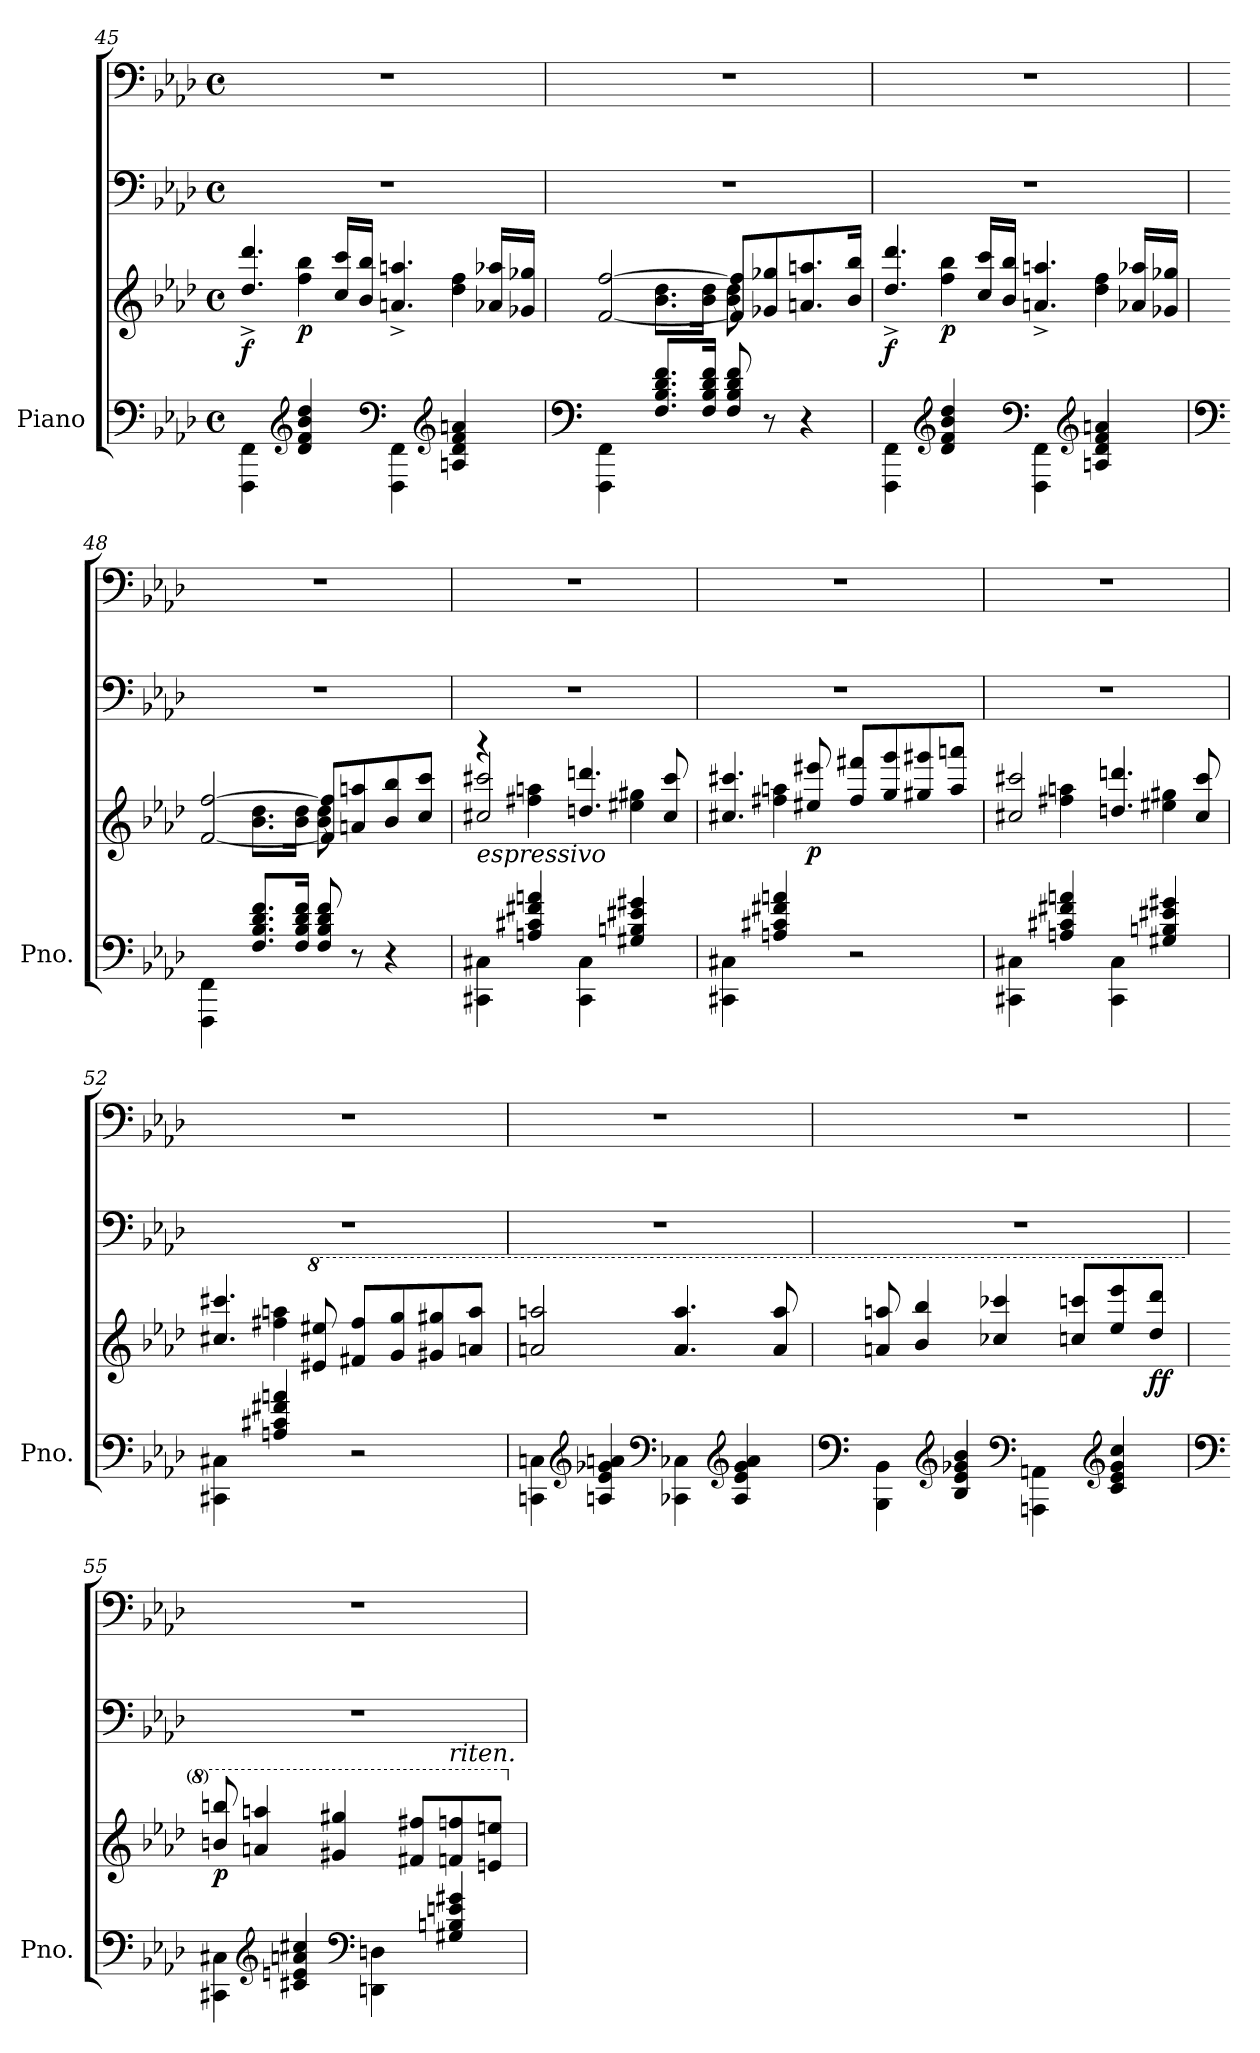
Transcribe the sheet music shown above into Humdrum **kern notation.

**kern	**kern	**kern	**kern	**dynam
*part1	*part1	*part1	*part1	*part1
*staff4	*staff3	*staff2	*staff1	*staff1/2/3/4
*I"Piano	*	*	*	*
*I'Pno.	*	*	*	*
*clefF4	*clefG2	*clefF4	*clefF4	*
*k[b-e-a-d-]	*k[b-e-a-d-]	*k[b-e-a-d-]	*k[b-e-a-d-]	*
*M4/4	*M4/4	*M4/4	*M4/4	*
*met(c)	*met(c)	*met(c)	*met(c)	*
*MM60	*MM60	*MM60	*MM60	*
=45	=45	=45	=45	=45
*	*^	*	*	*
!	!	!	!	!	!LO:DY:b=3
4FFF\ 4FF\	4rgyy	4.dd-/^ 4.ddd-/^	1r	1r	f
*clefG2	*	*	*	*	*
!	!	!	!	!	!LO:DY:b=3
4d-/ 4f/ 4b-/ 4dd-/	4ff\ 4bb-\	.	.	.	p
.	.	16cc/ 16ccc/LL	.	.	.
.	.	16b-/ 16bb-/JJ	.	.	.
*clefF4	*	*	*	*	*
4FFF\ 4FF\	4ryy	4.an/^ 4.aan/^	.	.	.
*clefG2	*	*	*	*	*
4An/ 4d-/ 4f/ 4an/	4dd-\ 4ff\	.	.	.	.
.	.	16a-X/ 16aa-X/LL	.	.	.
.	.	16g-X/ 16gg-X/JJ	.	.	.
=46	=46	=46	=46	=46	=46
*clefF4	*	*	*	*	*
4FFF\ 4FF\	4ryy	[2f/ [2ff/	1r	1r	.
8.F/ 8.B-/ 8.d-/ 8.f/L	8.b-\ 8.dd-\L	.	.	.	.
16F/ 16B-/ 16d-/ 16f/Jk	16b-\ 16dd-\Jk	.	.	.	.
8F/ 8B-/ 8d-/ 8f/	8b-\ 8dd-\	8f/] 8ff/]L	.	.	.
8r	8ryy	8g-X/ 8gg-X/	.	.	.
4r	4ryy	8.an/ 8.aan/	.	.	.
.	.	16b-/ 16bb-/Jk	.	.	.
!!LO:LB:g=z
=47	=47	=47	=47	=47	=47
*	*	*	*	*MM60	*
!	!	!	!	!	!LO:DY:b=3
4FFF\ 4FF\	4rgyy	4.dd-/^ 4.ddd-/^	1r	1r	f
*clefG2	*	*	*	*	*
!	!	!	!	!	!LO:DY:b=3
4d-/ 4f/ 4b-/ 4dd-/	4ff\ 4bb-\	.	.	.	p
.	.	16cc/ 16ccc/LL	.	.	.
.	.	16b-/ 16bb-/JJ	.	.	.
*clefF4	*	*	*	*	*
4FFF\ 4FF\	4ryy	4.an/^ 4.aan/^	.	.	.
*clefG2	*	*	*	*	*
4An/ 4d-/ 4f/ 4an/	4dd-\ 4ff\	.	.	.	.
.	.	16a-X/ 16aa-X/LL	.	.	.
.	.	16g-X/ 16gg-X/JJ	.	.	.
=48	=48	=48	=48	=48	=48
*clefF4	*	*	*	*	*
4FFF\ 4FF\	4ryy	[2f/ [2ff/	1r	1r	.
8.F/ 8.B-/ 8.d-/ 8.f/L	8.b-\ 8.dd-\L	.	.	.	.
16F/ 16B-/ 16d-/ 16f/Jk	16b-\ 16dd-\Jk	.	.	.	.
8F/ 8B-/ 8d-/ 8f/	8b-\ 8dd-\	8f/] 8ff/]L	.	.	.
8r	8ryy	8an/ 8aan/	.	.	.
4r	4ryy	8b-/ 8bb-/	.	.	.
.	.	8cc/ 8ccc/J	.	.	.
=49	=49	=49	=49	=49	=49
!LO:TX:a:i:t=espressivo	!	!	!	!	!
4CC#X\ 4C#X\	4r	2cc#X/ 2ccc#X/	1r	1r	.
4An/ 4c#X/ 4f#X/ 4an/	4ff#X\ 4aan\	.	.	.	.
4CC#\ 4C#\	4ryy	4.ddn/ 4.dddn/	.	.	.
4G#X/ 4Bn/ 4e#X/ 4g#X/	4ee#X\ 4gg#X\	.	.	.	.
.	.	8cc#/ 8ccc#/	.	.	.
=50	=50	=50	=50	=50	=50
*	*	*	*	*MM60	*
4CC#X\ 4C#X\	4ryy	4.cc#X/ 4.ccc#X/	1r	1r	.
4An/ 4c#X/ 4f#X/ 4an/	4ff#X\ 4aan\	.	.	.	.
!	!	!	!	!	!LO:DY:b=3
.	.	8ee#X/ 8eee#X/	.	.	p
2r	2ryy	8ff#/ 8fff#X/L	.	.	.
.	.	8gg/ 8ggg/	.	.	.
.	.	8gg#X/ 8ggg#X/	.	.	.
.	.	8aa/ 8aaan/J	.	.	.
!!LO:LB:g=z
=51	=51	=51	=51	=51	=51
4CC#X\ 4C#X\	4ryy	2cc#X/ 2ccc#X/	1r	1r	.
4An/ 4c#X/ 4f#X/ 4an/	4ff#X\ 4aan\	.	.	.	.
4CC#\ 4C#\	4ryy	4.ddn/ 4.dddn/	.	.	.
4G#X/ 4Bn/ 4e#X/ 4g#X/	4ee#X\ 4gg#X\	.	.	.	.
.	.	8cc#/ 8ccc#/	.	.	.
=52	=52	=52	=52	=52	=52
*	*	*	*	*MM60	*
4CC#X\ 4C#X\	4ryy	4.cc#X/ 4.ccc#X/	1r	1r	.
4An/ 4c#X/ 4f#X/ 4an/	4ff#X\ 4aan\	.	.	.	.
*	*8va	*	*	*	*
.	.	8ee#X/ 8eee#X/	.	.	.
2r	2ryy	8ff#X/ 8fff#/L	.	.	.
.	.	8gg/ 8ggg/	.	.	.
.	.	8gg#X/ 8ggg#X/	.	.	.
.	.	8aan/ 8aaa/J	.	.	.
*	*v	*v	*	*	*
=53	=53	=53	=53	=53
*	*	*	*MM60	*
4CCn\ 4Cn\	2aan/ 2aaan/	1r	1r	.
*clefG2	*	*	*	*
4An/ 4e-/ 4g-X/ 4an/	.	.	.	.
*clefF4	*	*	*	*
4CC-X\ 4C-X\	4.aa/ 4.aaa/	.	.	.
*clefG2	*	*	*	*
4A/ 4e-/ 4g-/ 4a/	.	.	.	.
.	8aa/ 8aaa/	.	.	.
!!LO:LB:g=z
=54	=54	=54	=54	=54
*clefF4	*	*	*	*
4BBB-\ 4BB-\	8aan/ 8aaan/	1r	1r	.
.	4bb-/ 4bbb-/	.	.	.
*clefG2	*	*	*	*
4B-/ 4e-/ 4g-X/ 4b-/	.	.	.	.
.	4ccc-X/ 4cccc-X/	.	.	.
*clefF4	*	*	*	*
4AAAn\ 4AAn\	.	.	.	.
.	8cccn/ 8ccccn/L	.	.	.
*clefG2	*	*	*	*
4c/ 4e-/ 4g-/ 4cc/	8eee-/ 8eeee-/	.	.	.
!	!	!	!	!LO:DY:b=3
.	8ddd-/ 8dddd-/J	.	.	ff
=55	=55	=55	=55	=55
*clefF4	*	*	*	*
!	!	!	!	!LO:DY:b=3
4CC#X\ 4C#X\	8bbn/ 8bbbn/	1r	1r	p
.	4aan/ 4aaan/	.	.	.
*clefG2	*	*	*	*
4c#X/ 4en/ 4an/ 4cc#X/	.	.	.	.
.	4gg#X/ 4ggg#X/	.	.	.
*clefF4	*	*	*	*
4DDn\ 4Dn\	.	.	.	.
.	8ff#X/ 8fff#X/L	.	.	.
!	!LO:TX:a:i:t=riten.	!	!	!
4G#X/ 4Bn/ 4en/ 4g#X/	8ffn/ 8fffn/	.	.	.
.	8een/ 8eeen/J	.	.	.
*	*X8va	*	*	*
=	=	=	=	=
*-	*-	*-	*-	*-
